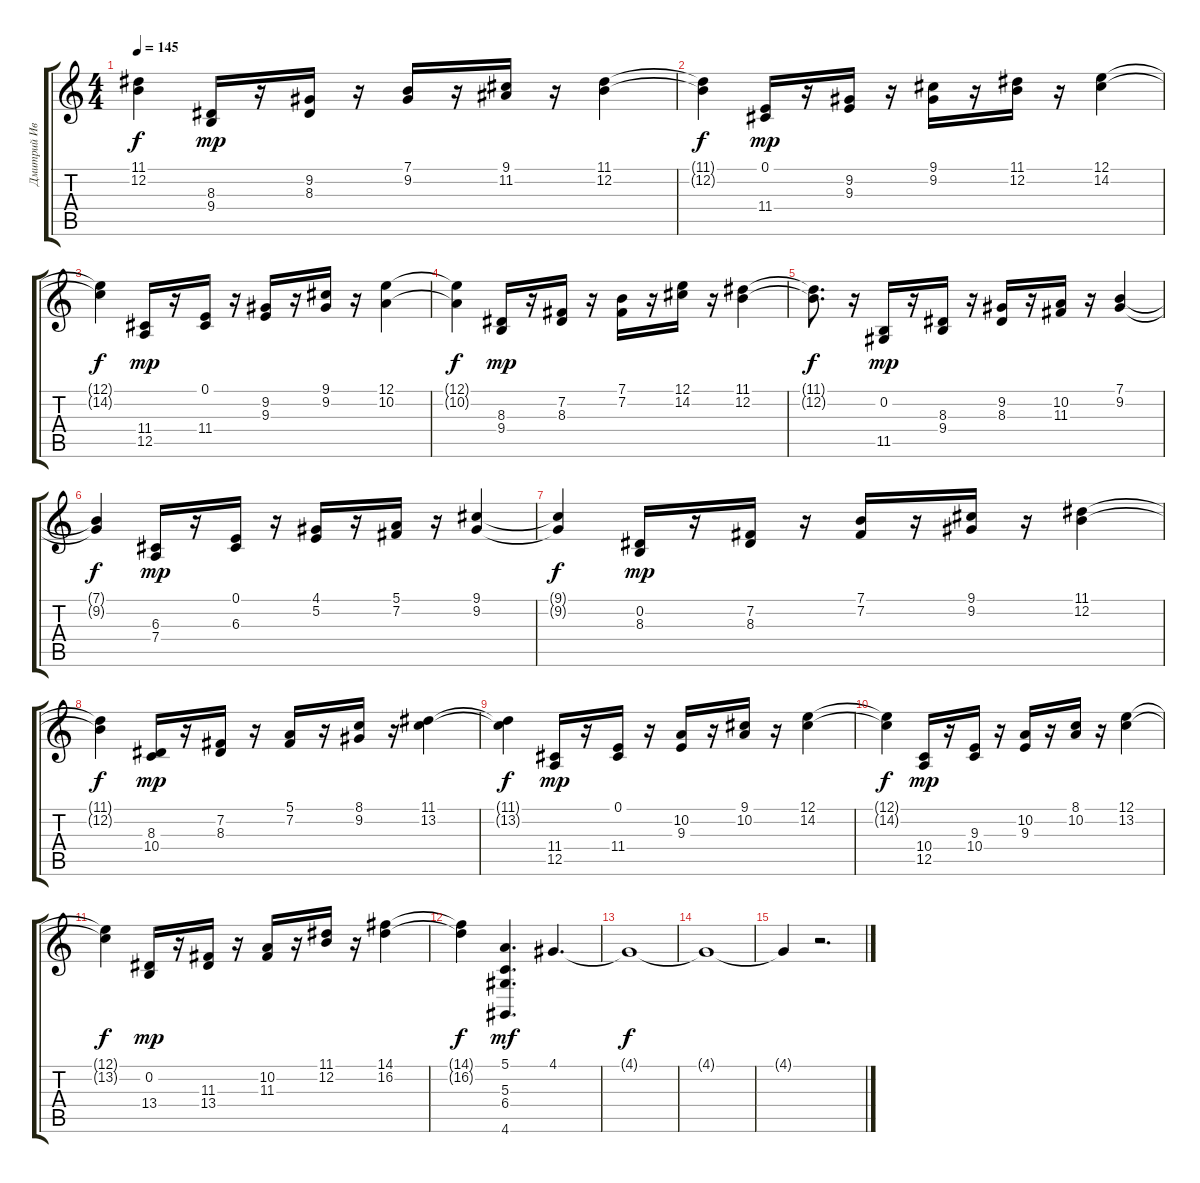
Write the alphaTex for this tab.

\track ("Дмитрий Иванов" "Дмитрий Ив") {instrument stringensemble1}
\staff {score tabs}
\tuning (E4 B3 G3 D3 A2 E2) {hide}
\ts (4 4)
\tempo 145
\clef g2
\ks c
(11.1{t} 12.2{t}).4{dy f} (8.3 9.4).16{dy mp} r.16 (9.2 8.3).16 r.16 (7.1 9.2).16 r.16 (9.1 11.2).16 r.16 (11.1 12.2).4 |
(11.1{t} 12.2{t}).4{dy f} (0.1 11.4).16{dy mp} r.16 (9.2 9.3).16 r.16 (9.1 9.2).16 r.16 (11.1 12.2).16 r.16 (12.1 14.2).4 |
(12.1{t} 14.2{t}).4{dy f} (11.4 12.5).16{dy mp} r.16 (0.1 11.4).16 r.16 (9.2 9.3).16 r.16 (9.1 9.2).16 r.16 (12.1 10.2).4 |
(12.1{t} 10.2{t}).4{dy f} (8.3 9.4).16{dy mp} r.16 (7.2 8.3).16 r.16 (7.1 7.2).16 r.16 (12.1 14.2).16 r.16 (11.1 12.2).4 |
(11.1{t} 12.2{t}).8{d dy f} r.16 (0.2 11.5).16{dy mp} r.16 (8.3 9.4).16 r.16 (9.2 8.3).16 r.16 (10.2 11.3).16 r.16 (7.1 9.2).4 |
(7.1{t} 9.2{t}).4{dy f} (6.3 7.4).16{dy mp} r.16 (0.1 6.3).16 r.16 (4.1 5.2).16 r.16 (5.1 7.2).16 r.16 (9.1 9.2).4 |
(9.1{t} 9.2{t}).4{dy f} (0.2 8.3).16{dy mp} r.16 (7.2 8.3).16 r.16 (7.1 7.2).16 r.16 (9.1 9.2).16 r.16 (11.1 12.2).4 |
(11.1{t} 12.2{t}).4{dy f} (8.3 10.4).16{dy mp} r.16 (7.2 8.3).16 r.16 (5.1 7.2).16 r.16 (8.1 9.2).16 r.16 (11.1 13.2).4 |
(11.1{t} 13.2{t}).4{dy f} (11.4 12.5).16{dy mp} r.16 (0.1 11.4).16 r.16 (10.2 9.3).16 r.16 (9.1 10.2).16 r.16 (12.1 14.2).4 |
(12.1{t} 14.2{t}).4{dy f} (10.4 12.5).16{dy mp} r.16 (9.3 10.4).16 r.16 (10.2 9.3).16 r.16 (8.1 10.2).16 r.16 (12.1 13.2).4 |
(12.1{t} 13.2{t}).4{dy f} (0.2 13.4).16{dy mp} r.16 (11.3 13.4).16 r.16 (10.2 11.3).16 r.16 (11.1 12.2).16 r.16 (14.1 16.2).4 |
(14.1{t} 16.2{t}).4{dy f} (5.1 5.3 6.4 4.6).4{d dy mf} 4.1.4{d} |
4.1{t}.1{dy f} |
4.1{t}.1 |
4.1{t}.4 r.2{d}
